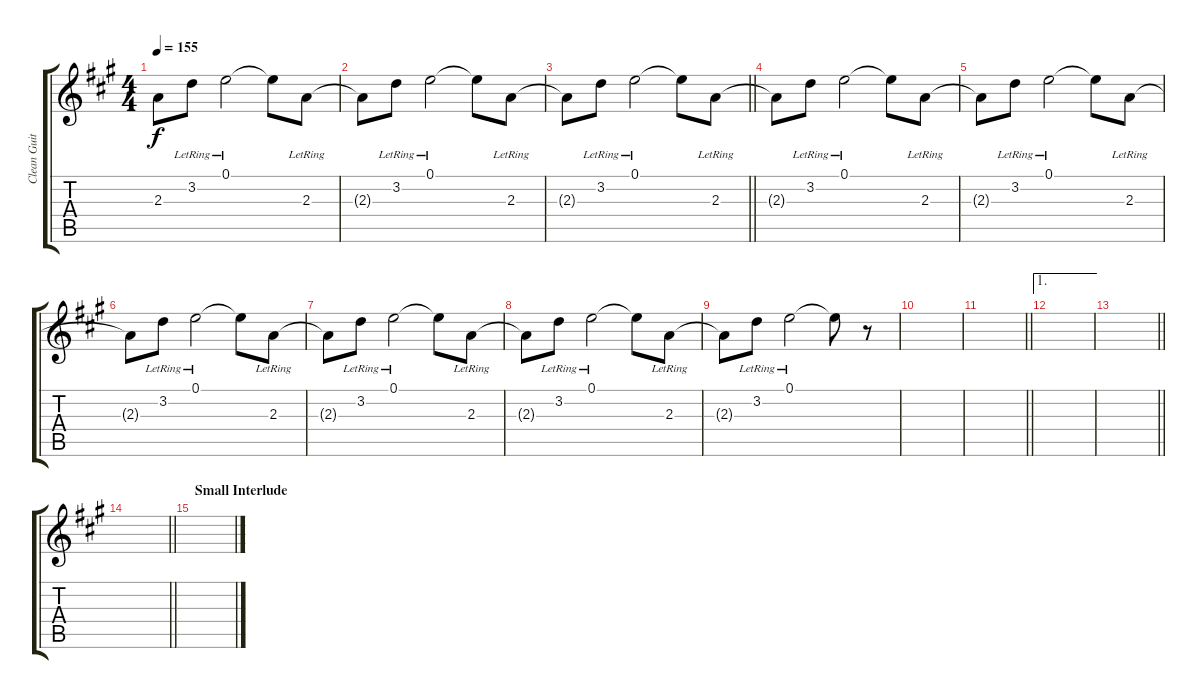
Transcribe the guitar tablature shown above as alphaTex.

\track ("Clean Guitar" "Clean Guit") {instrument electricguitarclean}
\staff {score tabs}
\tuning (E4 B3 G3 D3 A2 E2) {hide}
\ts (4 4)
\tempo 155
\clef g2
\ks a
2.3{t}.8{dy f} 3.2{lr}.8 0.1{lr}.2 0.1{t}.8 2.3{lr}.8 |
2.3{t}.8 3.2{lr}.8 0.1{lr}.2 0.1{t}.8 2.3{lr}.8 |
\barLineRight lightlight
2.3{t}.8 3.2{lr}.8 0.1{lr}.2 0.1{t}.8 2.3{lr}.8 |
2.3{t}.8 3.2{lr}.8 0.1{lr}.2 0.1{t}.8 2.3{lr}.8 |
2.3{t}.8 3.2{lr}.8 0.1{lr}.2 0.1{t}.8 2.3{lr}.8 |
2.3{t}.8 3.2{lr}.8 0.1{lr}.2 0.1{t}.8 2.3{lr}.8 |
2.3{t}.8 3.2{lr}.8 0.1{lr}.2 0.1{t}.8 2.3{lr}.8 |
2.3{t}.8 3.2{lr}.8 0.1{lr}.2 0.1{t}.8 2.3{lr}.8 |
2.3{t}.8 3.2{lr}.8 0.1{lr}.2 0.1{t}.8 r.8 |
|
\barLineRight lightlight
|
\ae 1
|
\barLineRight lightlight
|
\barLineRight lightlight
|
\section ("" "Small Interlude")
